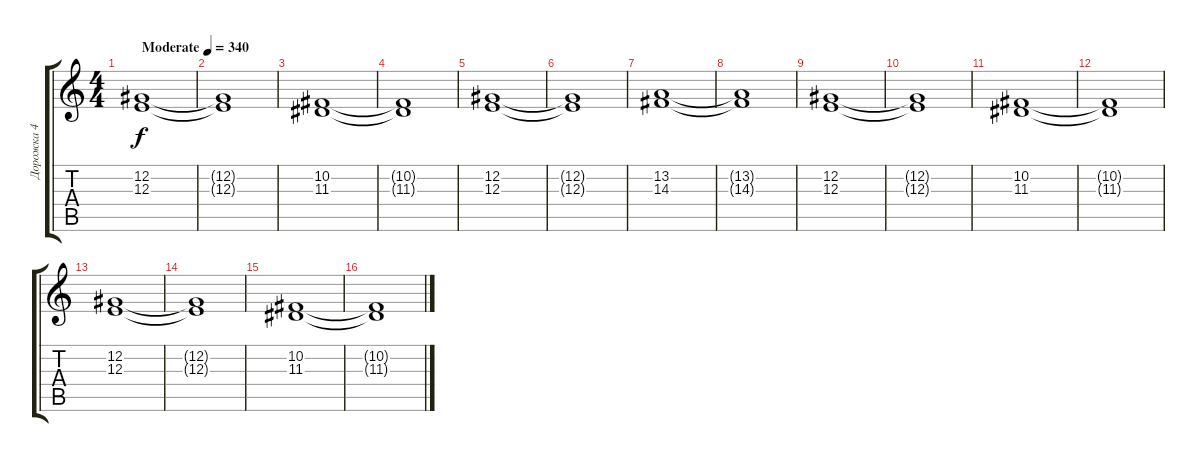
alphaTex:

\track ("Дорожка 4" "Дорожка 4") {instrument tremolostrings}
\staff {score tabs}
\tuning (Db4 Ab3 E3 B2 Gb2 Db2) {hide}
\ts (4 4)
\tempo (340 "Moderate")
\clef g2
\ks c
(12.2 12.3).1{dy f instrument tremolostrings} |
(12.2{t} 12.3{t}).1 |
(10.2 11.3).1 |
(10.2{t} 11.3{t}).1 |
(12.2 12.3).1 |
(12.2{t} 12.3{t}).1 |
(13.2 14.3).1 |
(13.2{t} 14.3{t}).1 |
(12.2 12.3).1 |
(12.2{t} 12.3{t}).1 |
(10.2 11.3).1 |
(10.2{t} 11.3{t}).1 |
(12.2 12.3).1 |
(12.2{t} 12.3{t}).1 |
(10.2 11.3).1 |
(10.2{t} 11.3{t}).1
